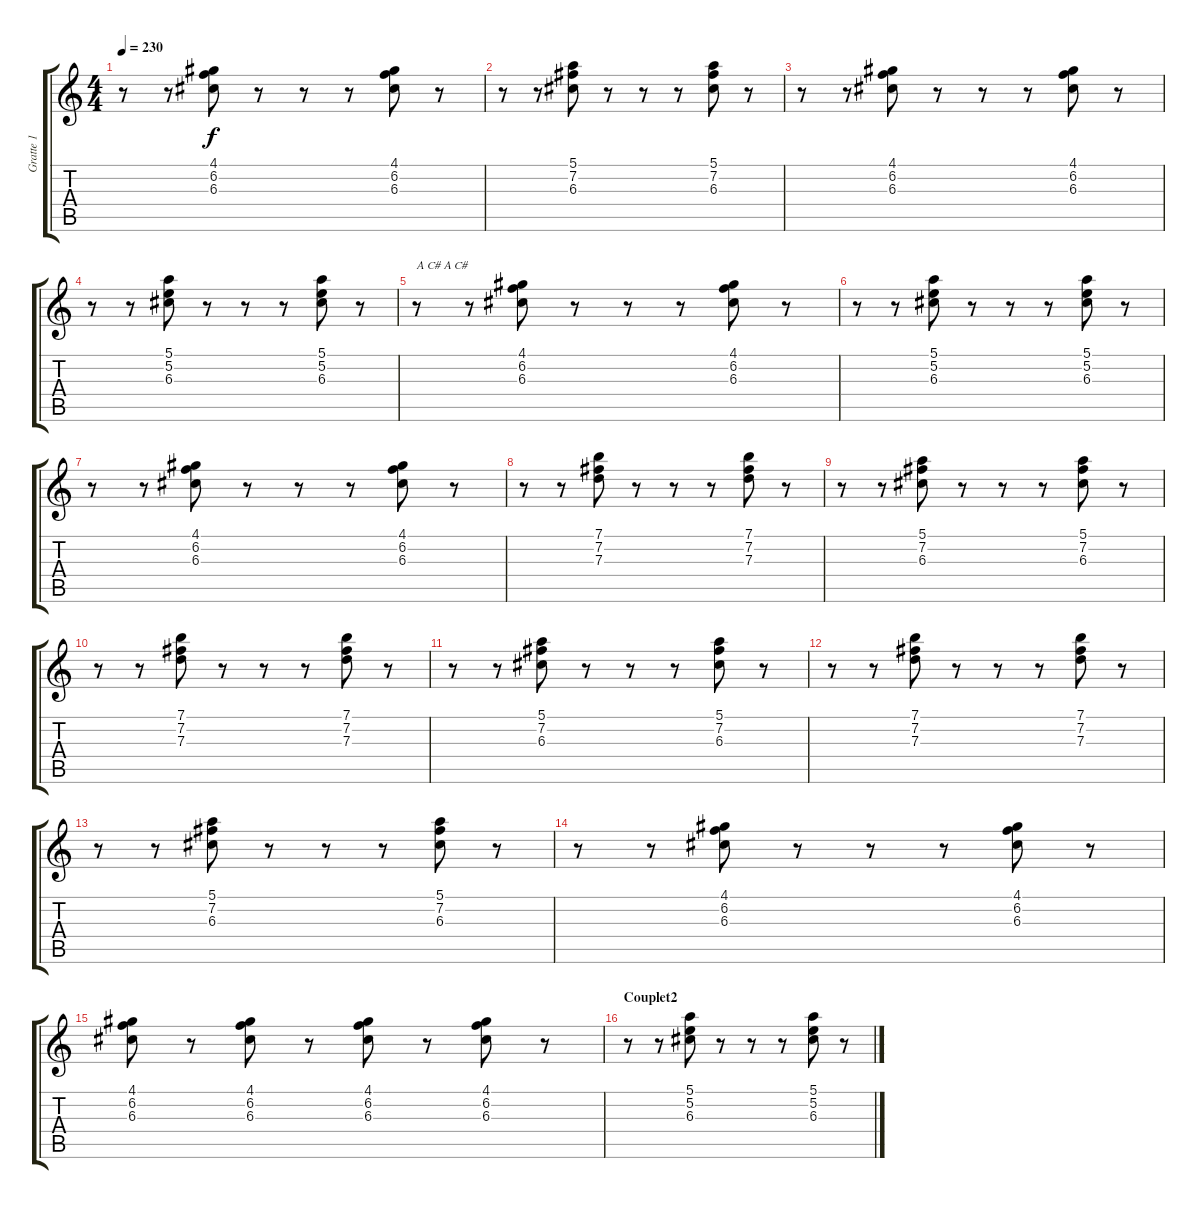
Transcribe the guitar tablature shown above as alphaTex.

\track ("Gratte 1" "Gratte 1") {instrument distortionguitar}
\staff {score tabs}
\tuning (E4 B3 G3 D3 A2 E2) {hide}
\ts (4 4)
\tempo 230
\clef g2
\ks c
r.8{dy f} r.8 (4.1 6.2 6.3).8 r.8 r.8 r.8 (4.1 6.2 6.3).8 r.8 |
r.8 r.8 (5.1 7.2 6.3).8 r.8 r.8 r.8 (5.1 7.2 6.3).8 r.8 |
r.8 r.8 (4.1 6.2 6.3).8 r.8 r.8 r.8 (4.1 6.2 6.3).8 r.8 |
r.8 r.8 (5.1 5.2 6.3).8 r.8 r.8 r.8 (5.1 5.2 6.3).8 r.8 |
r.8{txt "A C# A C#"} r.8 (4.1 6.2 6.3).8 r.8 r.8 r.8 (4.1 6.2 6.3).8 r.8 |
r.8 r.8 (5.1 5.2 6.3).8 r.8 r.8 r.8 (5.1 5.2 6.3).8 r.8 |
r.8 r.8 (4.1 6.2 6.3).8 r.8 r.8 r.8 (4.1 6.2 6.3).8 r.8 |
r.8 r.8 (7.1 7.2 7.3).8 r.8 r.8 r.8 (7.1 7.2 7.3).8 r.8 |
r.8 r.8 (5.1 7.2 6.3).8 r.8 r.8 r.8 (5.1 7.2 6.3).8 r.8 |
r.8 r.8 (7.1 7.2 7.3).8 r.8 r.8 r.8 (7.1 7.2 7.3).8 r.8 |
r.8 r.8 (5.1 7.2 6.3).8 r.8 r.8 r.8 (5.1 7.2 6.3).8 r.8 |
r.8 r.8 (7.1 7.2 7.3).8 r.8 r.8 r.8 (7.1 7.2 7.3).8 r.8 |
r.8 r.8 (5.1 7.2 6.3).8 r.8 r.8 r.8 (5.1 7.2 6.3).8 r.8 |
r.8 r.8 (4.1 6.2 6.3).8 r.8 r.8 r.8 (4.1 6.2 6.3).8 r.8 |
(4.1 6.2 6.3).8 r.8 (4.1 6.2 6.3).8 r.8 (4.1 6.2 6.3).8 r.8 (4.1 6.2 6.3).8 r.8 |
\section ("" "Couplet2")
r.8 r.8 (5.1 5.2 6.3).8 r.8 r.8 r.8 (5.1 5.2 6.3).8 r.8
